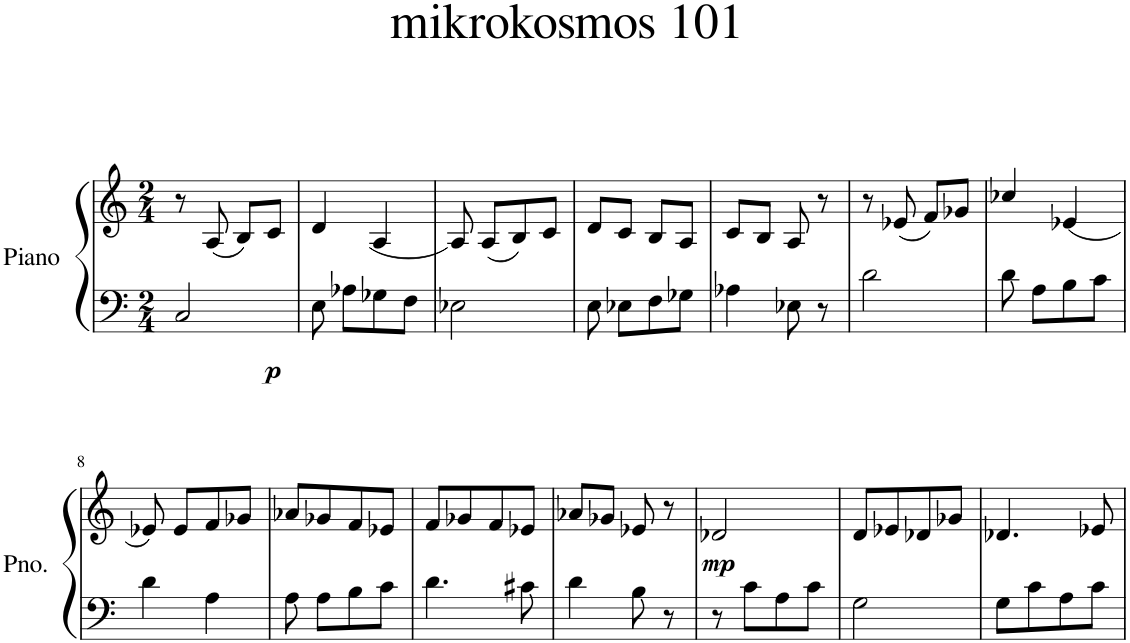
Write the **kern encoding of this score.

**kern	**kern	**dynam
*part1	*part1	*part1
*staff2	*staff1	*staff1/2
*I"Piano	*	*
*I'Pno.	*	*
*clefF4	*clefG2	*
*k[]	*k[]	*
*M2/4	*M2/4	*
=1	=1	=1
!	!	!LO:DY:b=2
2C/	8r	p
.	(8A/	.
.	8B/L)	.
.	8c/J	.
=2	=2	=2
8E\	4d/	.
8A-X\L	.	.
8G-X\	(4A/	.
8F\J	.	.
=3	=3	=3
2E-X\	8A/)	.
.	(8A/L	.
.	8B/)	.
.	8c/J	.
=4	=4	=4
8E\	8d/L	.
8E-X\L	8c/J	.
8F\	8B/L	.
8G-X\J	8A/J	.
=5	=5	=5
4A-X\	8c/L	.
.	8B/J	.
8E-X\	8A/	.
8r	8r	.
=6	=6	=6
2d\	8r	.
.	(8e-X/	.
.	8f/L)	.
.	8g-X/J	.
=7	=7	=7
8d\	4cc-X/	.
8A\L	.	.
8B\	(4e-X/	.
8c\J	.	.
!!LO:LB:g=z
=8	=8	=8
4d\	8e-X/)	.
.	8e-/L	.
4A\	8f/	.
.	8g-X/J	.
=9	=9	=9
8A\	8a-X/L	.
8A\L	8g-X/	.
8B\	8f/	.
8c\J	8e-X/J	.
=10	=10	=10
4.d\	8f/L	.
.	8g-X/	.
.	8f/	.
8c#X\	8e-X/J	.
=11	=11	=11
4d\	8a-X/L	.
.	8g-X/J	.
8B\	8e-X/	.
8r	8r	.
=12	=12	=12
!	!	!LO:DY:b
8r	2d-X/	mp
8c\L	.	.
8A\	.	.
8c\J	.	.
=13	=13	=13
2G\	8d/L	.
.	8e-X/	.
.	8d-X/	.
.	8g-X/J	.
=14	=14	=14
8G\L	4.d-X/	.
8c\	.	.
8A\	.	.
8c\J	8e-X/	.
=	=	=
*-	*-	*-
